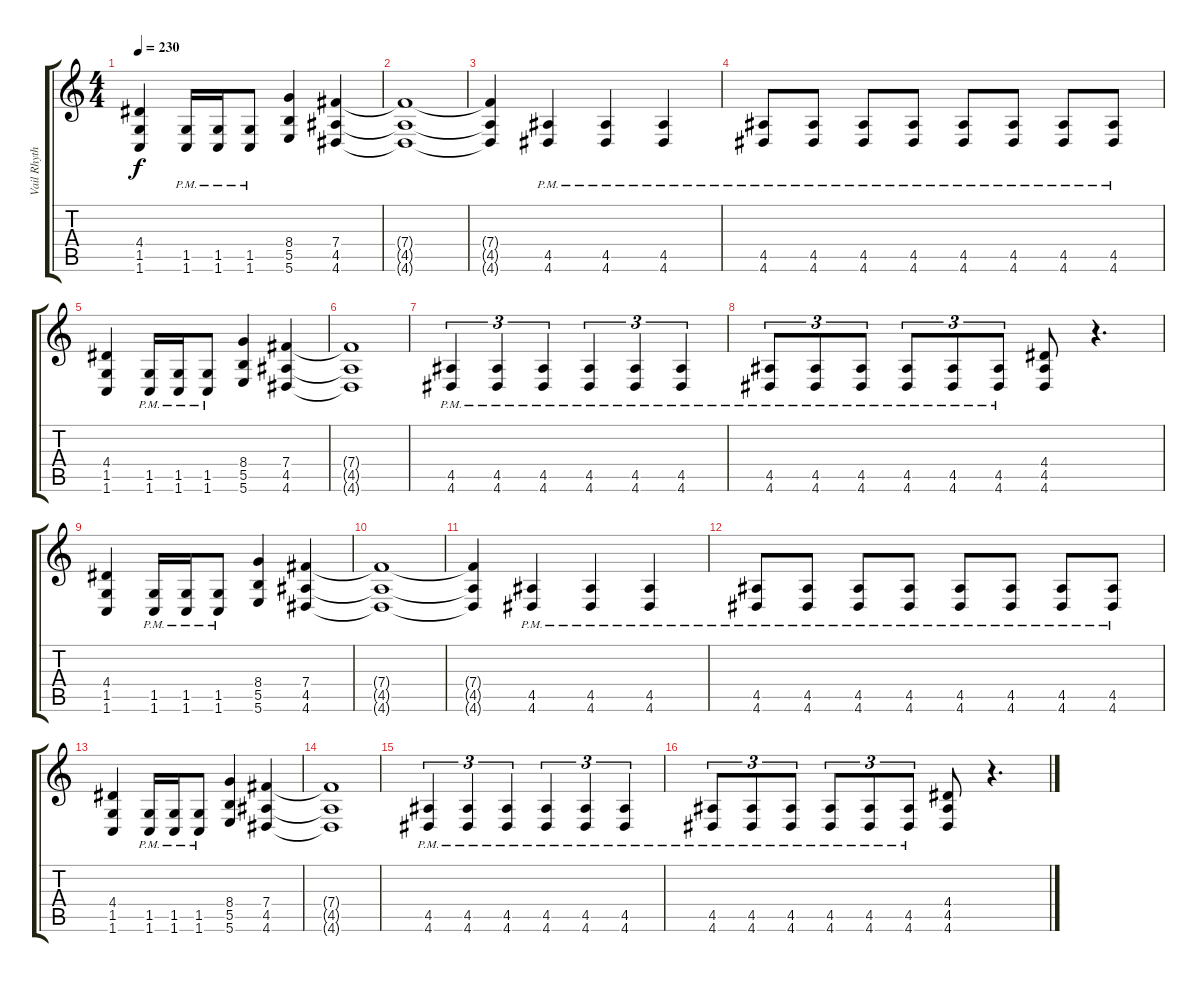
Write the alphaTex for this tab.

\track ("Vail Rhythm" "Vail Rhyth") {instrument overdrivenguitar}
\staff {score tabs}
\tuning (Db4 Ab3 E3 B2 Gb2 B1) {hide}
\ts (4 4)
\tempo 230
\clef g2
\ks c
(4.4 1.5 1.6).4{dy f} (1.5{pm} 1.6{pm}).16 (1.5{pm} 1.6{pm}).16 (1.5{pm} 1.6{pm}).8 (8.4 5.5 5.6).4 (7.4 4.5 4.6).4 |
(7.4{t} 4.5{t} 4.6{t}).1 |
(7.4{t} 4.5{t} 4.6{t}).4 (4.5{pm} 4.6{pm}).4 (4.5{pm} 4.6{pm}).4 (4.5{pm} 4.6{pm}).4 |
(4.5{pm} 4.6{pm}).8 (4.5{pm} 4.6{pm}).8 (4.5{pm} 4.6{pm}).8 (4.5{pm} 4.6{pm}).8 (4.5{pm} 4.6{pm}).8 (4.5{pm} 4.6{pm}).8 (4.5{pm} 4.6{pm}).8 (4.5{pm} 4.6{pm}).8 |
(4.4 1.5 1.6).4 (1.5{pm} 1.6{pm}).16 (1.5{pm} 1.6{pm}).16 (1.5{pm} 1.6{pm}).8 (8.4 5.5 5.6).4 (7.4 4.5 4.6).4 |
(7.4{t} 4.5{t} 4.6{t}).1 |
(4.5{pm} 4.6{pm}).4{tu (3 2)} (4.5{pm} 4.6{pm}).4{tu (3 2)} (4.5{pm} 4.6{pm}).4{tu (3 2)} (4.5{pm} 4.6{pm}).4{tu (3 2)} (4.5{pm} 4.6{pm}).4{tu (3 2)} (4.5{pm} 4.6{pm}).4{tu (3 2)} |
(4.5{pm} 4.6{pm}).8{tu (3 2)} (4.5{pm} 4.6{pm}).8{tu (3 2)} (4.5{pm} 4.6{pm}).8{tu (3 2)} (4.5{pm} 4.6{pm}).8{tu (3 2)} (4.5{pm} 4.6{pm}).8{tu (3 2)} (4.5{pm} 4.6{pm}).8{tu (3 2)} (4.4 4.5 4.6).8 r.4{d} |
(4.4 1.5 1.6).4 (1.5{pm} 1.6{pm}).16 (1.5{pm} 1.6{pm}).16 (1.5{pm} 1.6{pm}).8 (8.4 5.5 5.6).4 (7.4 4.5 4.6).4 |
(7.4{t} 4.5{t} 4.6{t}).1 |
(7.4{t} 4.5{t} 4.6{t}).4 (4.5{pm} 4.6{pm}).4 (4.5{pm} 4.6{pm}).4 (4.5{pm} 4.6{pm}).4 |
(4.5{pm} 4.6{pm}).8 (4.5{pm} 4.6{pm}).8 (4.5{pm} 4.6{pm}).8 (4.5{pm} 4.6{pm}).8 (4.5{pm} 4.6{pm}).8 (4.5{pm} 4.6{pm}).8 (4.5{pm} 4.6{pm}).8 (4.5{pm} 4.6{pm}).8 |
(4.4 1.5 1.6).4 (1.5{pm} 1.6{pm}).16 (1.5{pm} 1.6{pm}).16 (1.5{pm} 1.6{pm}).8 (8.4 5.5 5.6).4 (7.4 4.5 4.6).4 |
(7.4{t} 4.5{t} 4.6{t}).1 |
(4.5{pm} 4.6{pm}).4{tu (3 2)} (4.5{pm} 4.6{pm}).4{tu (3 2)} (4.5{pm} 4.6{pm}).4{tu (3 2)} (4.5{pm} 4.6{pm}).4{tu (3 2)} (4.5{pm} 4.6{pm}).4{tu (3 2)} (4.5{pm} 4.6{pm}).4{tu (3 2)} |
(4.5{pm} 4.6{pm}).8{tu (3 2)} (4.5{pm} 4.6{pm}).8{tu (3 2)} (4.5{pm} 4.6{pm}).8{tu (3 2)} (4.5{pm} 4.6{pm}).8{tu (3 2)} (4.5{pm} 4.6{pm}).8{tu (3 2)} (4.5{pm} 4.6{pm}).8{tu (3 2)} (4.4 4.5 4.6).8 r.4{d}
